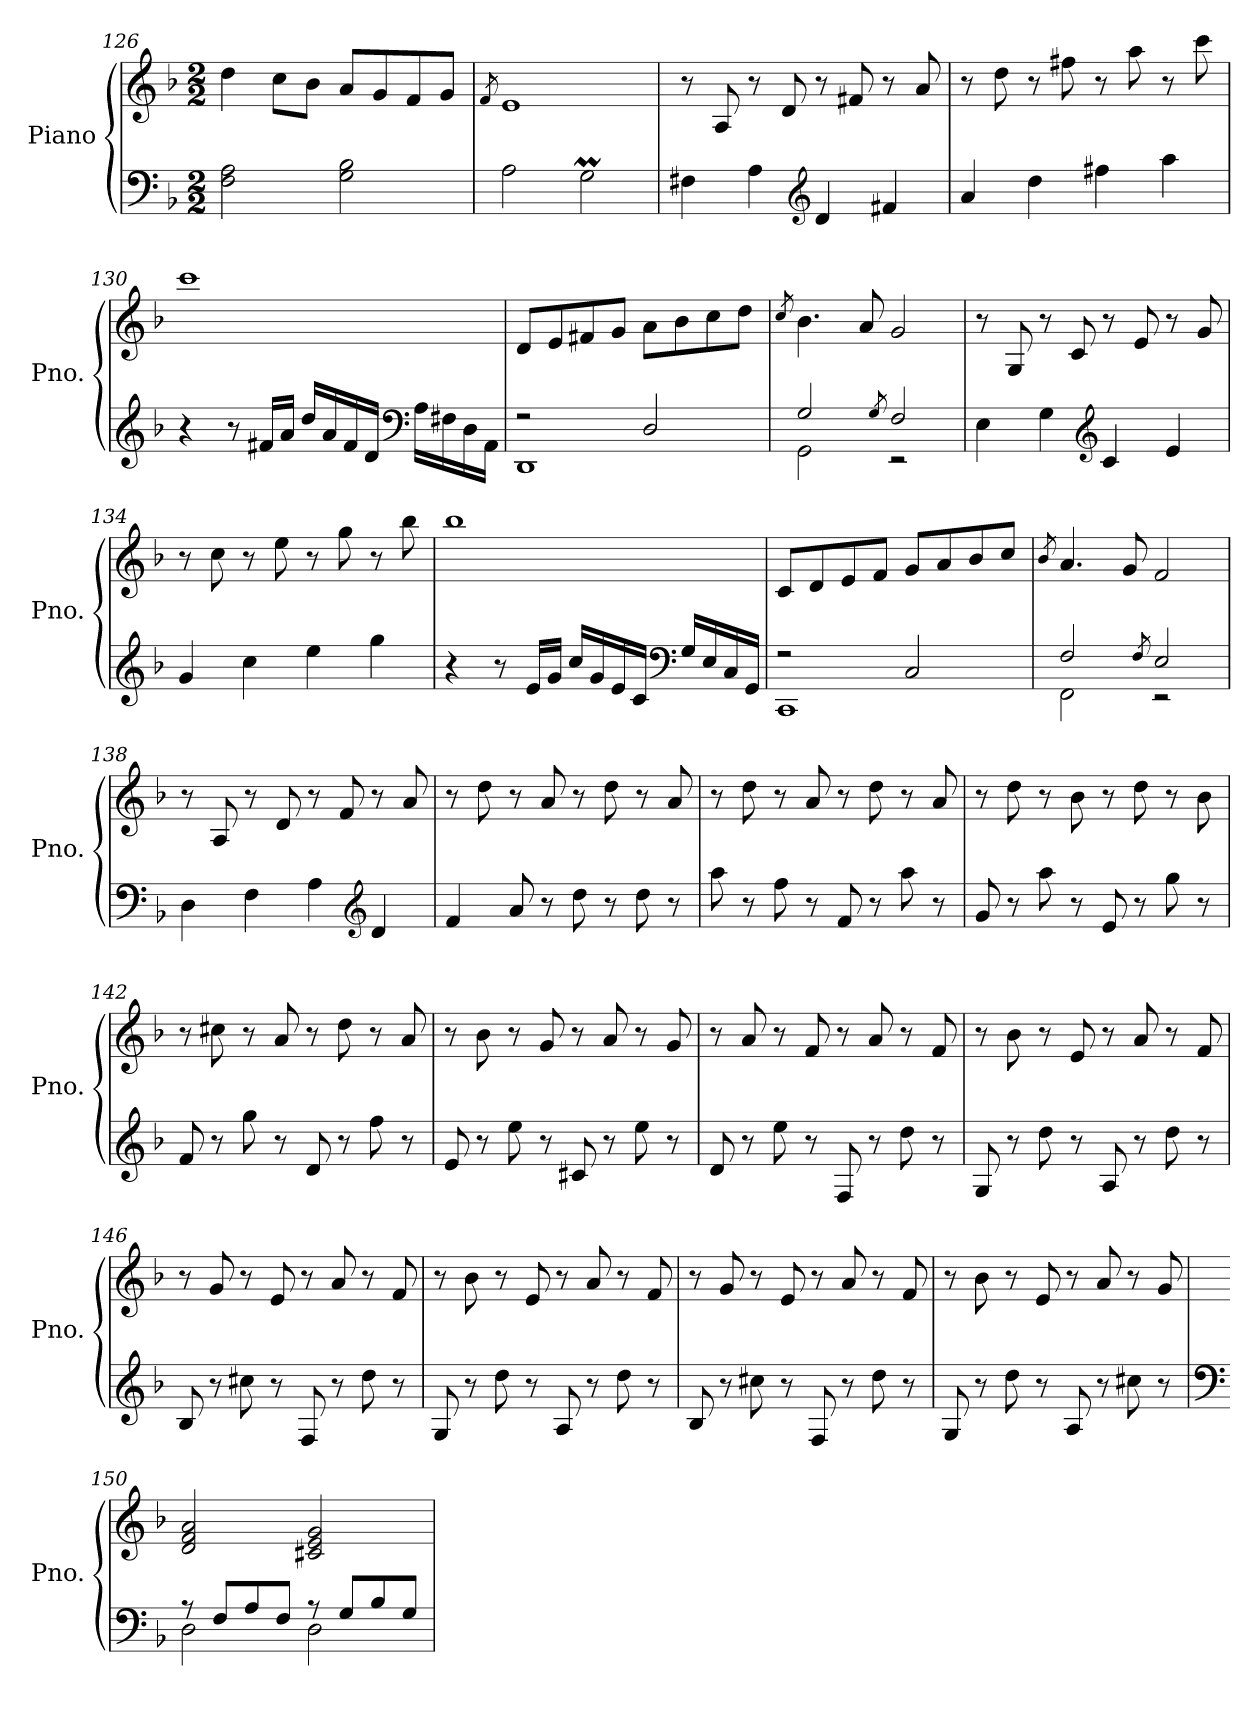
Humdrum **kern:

**kern	**kern
*part1	*part1
*staff2	*staff1
*I"Piano	*
*I'Pno.	*
*clefF4	*clefG2
*k[b-]	*k[b-]
*M2/2	*M2/2
=126	=126
2F\ 2A\	4dd\
.	8cc\L
.	8b-\J
2G\ 2B-\	8a/L
.	8g/
.	8f/
.	8g/J
=127	=127
.	8qf/
2A\	1e
2GM\	.
!!LO:LB:g=z
=128	=128
4F#X\	8r
.	8A/
4A\	8r
.	8d/
*clefG2	*
4d/	8r
.	8f#X/
4f#X/	8r
.	8a/
=129	=129
4a/	8r
.	8dd\
4dd\	8r
.	8ff#X\
4ff#X\	8r
.	8aa\
4aa\	8r
.	8ccc\
=130	=130
4r	1ccc
8r	.
16f#X/LL	.
16a/JJ	.
16dd/LL	.
16a/	.
16f#/	.
16d/JJ	.
*clefF4	*
16A\LL	.
16F#X\	.
16D\	.
16AA\JJ	.
=131	=131
*^	*
2r	1DD	8d/L
.	.	8e/
.	.	8f#X/
.	.	8g/J
2D/	.	8a\L
.	.	8b-\
.	.	8cc\
.	.	8dd\J
!!LO:LB:g=z
=132	=132	=132
.	.	8qcc/
2G/	2GG\	4.b-\
.	.	8a/
8qG/	.	.
2F/	2r	2g/
*v	*v	*
=133	=133
4E\	8r
.	8G/
4G\	8r
.	8c/
*clefG2	*
4c/	8r
.	8e/
4e/	8r
.	8g/
=134	=134
4g/	8r
.	8cc\
4cc\	8r
.	8ee\
4ee\	8r
.	8gg\
4gg\	8r
.	8bb-\
=135	=135
4r	1bb-
8r	.
16e/LL	.
16g/JJ	.
16cc/LL	.
16g/	.
16e/	.
16c/JJ	.
*clefF4	*
16G/LL	.
16E/	.
16C/	.
16GG/JJ	.
=136	=136
*^	*
2r	1CC	8c/L
.	.	8d/
.	.	8e/
.	.	8f/J
2C/	.	8g/L
.	.	8a/
.	.	8b-/
.	.	8cc/J
!!LO:LB:g=z
=137	=137	=137
.	.	8qb-/
2F/	2FF\	4.a/
.	.	8g/
8qF/	.	.
2E/	2r	2f/
*v	*v	*
=138	=138
4D\	8r
.	8A/
4F\	8r
.	8d/
4A\	8r
.	8f/
*clefG2	*
4d/	8r
.	8a/
=139	=139
4f/	8r
.	8dd\
8a/	8r
8r	8a/
8dd\	8r
8r	8dd\
8dd\	8r
8r	8a/
=140	=140
8aa\	8r
8r	8dd\
8ff\	8r
8r	8a/
8f/	8r
8r	8dd\
8aa\	8r
8r	8a/
=141	=141
8g/	8r
8r	8dd\
8aa\	8r
8r	8b-\
8e/	8r
8r	8dd\
8gg\	8r
8r	8b-\
!!LO:PB:g=z
=142	=142
8f/	8r
8r	8cc#X\
8gg\	8r
8r	8a/
8d/	8r
8r	8dd\
8ff\	8r
8r	8a/
=143	=143
8e/	8r
8r	8b-\
8ee\	8r
8r	8g/
8c#X/	8r
8r	8a/
8ee\	8r
8r	8g/
=144	=144
8d/	8r
8r	8a/
8ee\	8r
8r	8f/
8F/	8r
8r	8a/
8dd\	8r
8r	8f/
=145	=145
8G/	8r
8r	8b-\
8dd\	8r
8r	8e/
8A/	8r
8r	8a/
8dd\	8r
8r	8f/
!!LO:LB:g=z
=146	=146
8B-/	8r
8r	8g/
8cc#X\	8r
8r	8e/
8F/	8r
8r	8a/
8dd\	8r
8r	8f/
=147	=147
8G/	8r
8r	8b-\
8dd\	8r
8r	8e/
8A/	8r
8r	8a/
8dd\	8r
8r	8f/
=148	=148
8B-/	8r
8r	8g/
8cc#X\	8r
8r	8e/
8F/	8r
8r	8a/
8dd\	8r
8r	8f/
=149	=149
8G/	8r
8r	8b-\
8dd\	8r
8r	8e/
8A/	8r
8r	8a/
8cc#X\	8r
8r	8g/
!!LO:LB:g=z
=150	=150
*clefF4	*
*^	*
8r	2D\	2d/ 2f/ 2a/
8F/L	.	.
8A/	.	.
8F/J	.	.
8r	2D\	2c#X/ 2e/ 2g/
8G/L	.	.
8B-/	.	.
8G/J	.	.
*v	*v	*
=	=
*-	*-
